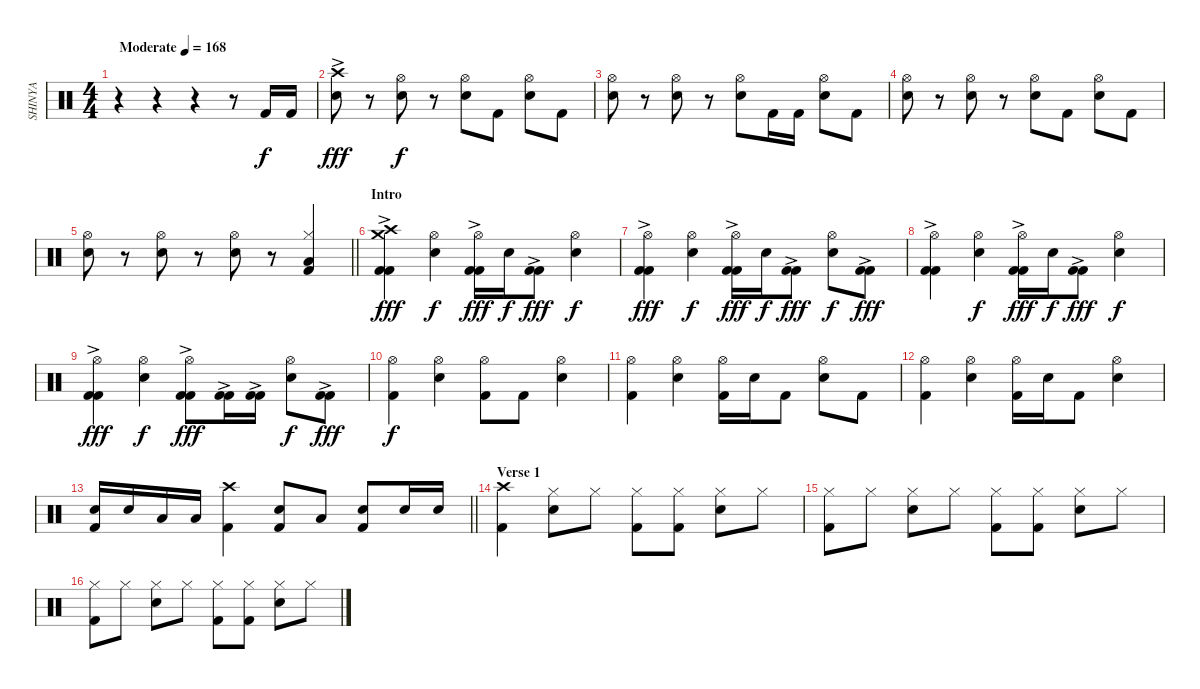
\track ("SHINYA" "SHINYA") {instrument percussion}
\staff {score}
\articulation defaults
\ts (4 4)
\tempo (168 "Moderate")
\clef neutral
\ks c
r.4{dy f} r.4 r.4 r.8 "Kick (hit) 2".16 "Kick (hit) 2".16 |
("Crash high (hit)"{ac} "Snare (hit) 2").8{dy fff} r.8 ("Hi-Hat (open)" "Snare (hit) 2").8{dy f} r.8 ("Hi-Hat (open)" "Snare (hit) 2").8 "Kick (hit) 2".8 ("Hi-Hat (open)" "Snare (hit) 2").8 "Kick (hit) 2".8 |
("Hi-Hat (open)" "Snare (hit) 2").8 r.8 ("Hi-Hat (open)" "Snare (hit) 2").8 r.8 ("Hi-Hat (open)" "Snare (hit) 2").8 "Kick (hit) 2".16 "Kick (hit) 2".16 ("Hi-Hat (open)" "Snare (hit) 2").8 "Kick (hit) 2".8 |
("Hi-Hat (open)" "Snare (hit) 2").8 r.8 ("Hi-Hat (open)" "Snare (hit) 2").8 r.8 ("Hi-Hat (open)" "Snare (hit) 2").8 "Kick (hit) 2".8 ("Hi-Hat (open)" "Snare (hit) 2").8 "Kick (hit) 2".8 |
\barLineRight lightlight
("Hi-Hat (open)" "Snare (hit) 2").8 r.8 ("Hi-Hat (open)" "Snare (hit) 2").8 r.8 ("Hi-Hat (open)" "Snare (hit) 2").8 r.8 ("Hi-Hat (closed)" "Low Floor Tom (hit)" "Kick (hit) 2").4 |
\section ("" "Intro")
("Crash medium (hit)" "Crash high (hit)" "Kick (hit) 2"{ac} "Kick (hit) 2").4{dy fff} ("Hi-Hat (open)" "Snare (hit) 2").4{dy f} ("Hi-Hat (open)" "Kick (hit) 2"{ac} "Kick (hit) 2").16{dy fff} "Snare (hit) 2".16{dy f} ("Kick (hit) 2"{ac} "Kick (hit) 2").8{dy fff} ("Hi-Hat (open)" "Snare (hit) 2").4{dy f} |
("Hi-Hat (open)" "Kick (hit) 2"{ac} "Kick (hit) 2").4{dy fff} ("Hi-Hat (open)" "Snare (hit) 2").4{dy f} ("Hi-Hat (open)" "Kick (hit) 2"{ac} "Kick (hit) 2").16{dy fff} "Snare (hit) 2".16{dy f} ("Kick (hit) 2"{ac} "Kick (hit) 2").8{dy fff} ("Hi-Hat (open)" "Snare (hit) 2").8{dy f} ("Kick (hit) 2"{ac} "Kick (hit) 2").8{dy fff} |
("Hi-Hat (open)" "Kick (hit) 2"{ac} "Kick (hit) 2").4 ("Hi-Hat (open)" "Snare (hit) 2").4{dy f} ("Hi-Hat (open)" "Kick (hit) 2"{ac} "Kick (hit) 2").16{dy fff} "Snare (hit) 2".16{dy f} ("Kick (hit) 2"{ac} "Kick (hit) 2").8{dy fff} ("Hi-Hat (open)" "Snare (hit) 2").4{dy f} |
("Hi-Hat (open)" "Kick (hit) 2"{ac} "Kick (hit) 2").4{dy fff} ("Hi-Hat (open)" "Snare (hit) 2").4{dy f} ("Hi-Hat (open)" "Kick (hit) 2"{ac} "Kick (hit) 2").8{dy fff} ("Kick (hit) 2"{ac} "Kick (hit) 2").16 ("Kick (hit) 2"{ac} "Kick (hit) 2").16 ("Hi-Hat (open)" "Snare (hit) 2").8{dy f} ("Kick (hit) 2"{ac} "Kick (hit) 2").8{dy fff} |
("Hi-Hat (open)" "Kick (hit) 2").4{dy f} ("Hi-Hat (open)" "Snare (hit) 2").4 ("Hi-Hat (open)" "Kick (hit) 2").8 "Kick (hit) 2".8 ("Hi-Hat (open)" "Snare (hit) 2").4 |
("Hi-Hat (open)" "Kick (hit) 2").4 ("Hi-Hat (open)" "Snare (hit) 2").4 ("Hi-Hat (open)" "Kick (hit) 2").16 "Snare (hit) 2".16 "Kick (hit) 2".8 ("Hi-Hat (open)" "Snare (hit) 2").8 "Kick (hit) 2".8 |
("Hi-Hat (open)" "Kick (hit) 2").4 ("Hi-Hat (open)" "Snare (hit) 2").4 ("Hi-Hat (open)" "Kick (hit) 2").16 "Snare (hit) 2".16 "Kick (hit) 2".8 ("Hi-Hat (open)" "Snare (hit) 2").4 |
\barLineRight lightlight
("Snare (hit) 2" "Kick (hit) 2").16 "Snare (hit) 2".16 "Low Tom (hit)".16 "Low Floor Tom (hit)".16 ("Crash high (hit)" "Kick (hit) 2").4 ("Snare (hit) 2" "Kick (hit) 2").8 "Low Floor Tom (hit)".8 ("Snare (hit) 2" "Kick (hit) 2").8 "Snare (hit) 2".16 "Snare (hit) 2".16 |
\section ("" "Verse 1")
("Crash high (hit)" "Kick (hit) 2").4 ("Hi-Hat (closed)" "Snare (hit) 2").8 "Hi-Hat (closed)".8 ("Hi-Hat (closed)" "Kick (hit) 2").8 ("Hi-Hat (closed)" "Kick (hit) 2").8 ("Hi-Hat (closed)" "Snare (hit) 2").8 "Hi-Hat (closed)".8 |
("Hi-Hat (closed)" "Kick (hit) 2").8 "Hi-Hat (closed)".8 ("Hi-Hat (closed)" "Snare (hit) 2").8 "Hi-Hat (closed)".8 ("Hi-Hat (closed)" "Kick (hit) 2").8 ("Hi-Hat (closed)" "Kick (hit) 2").8 ("Hi-Hat (closed)" "Snare (hit) 2").8 "Hi-Hat (closed)".8 |
("Hi-Hat (closed)" "Kick (hit) 2").8 "Hi-Hat (closed)".8 ("Hi-Hat (closed)" "Snare (hit) 2").8 "Hi-Hat (closed)".8 ("Hi-Hat (closed)" "Kick (hit) 2").8 ("Hi-Hat (closed)" "Kick (hit) 2").8 ("Hi-Hat (closed)" "Snare (hit) 2").8 "Hi-Hat (closed)".8
